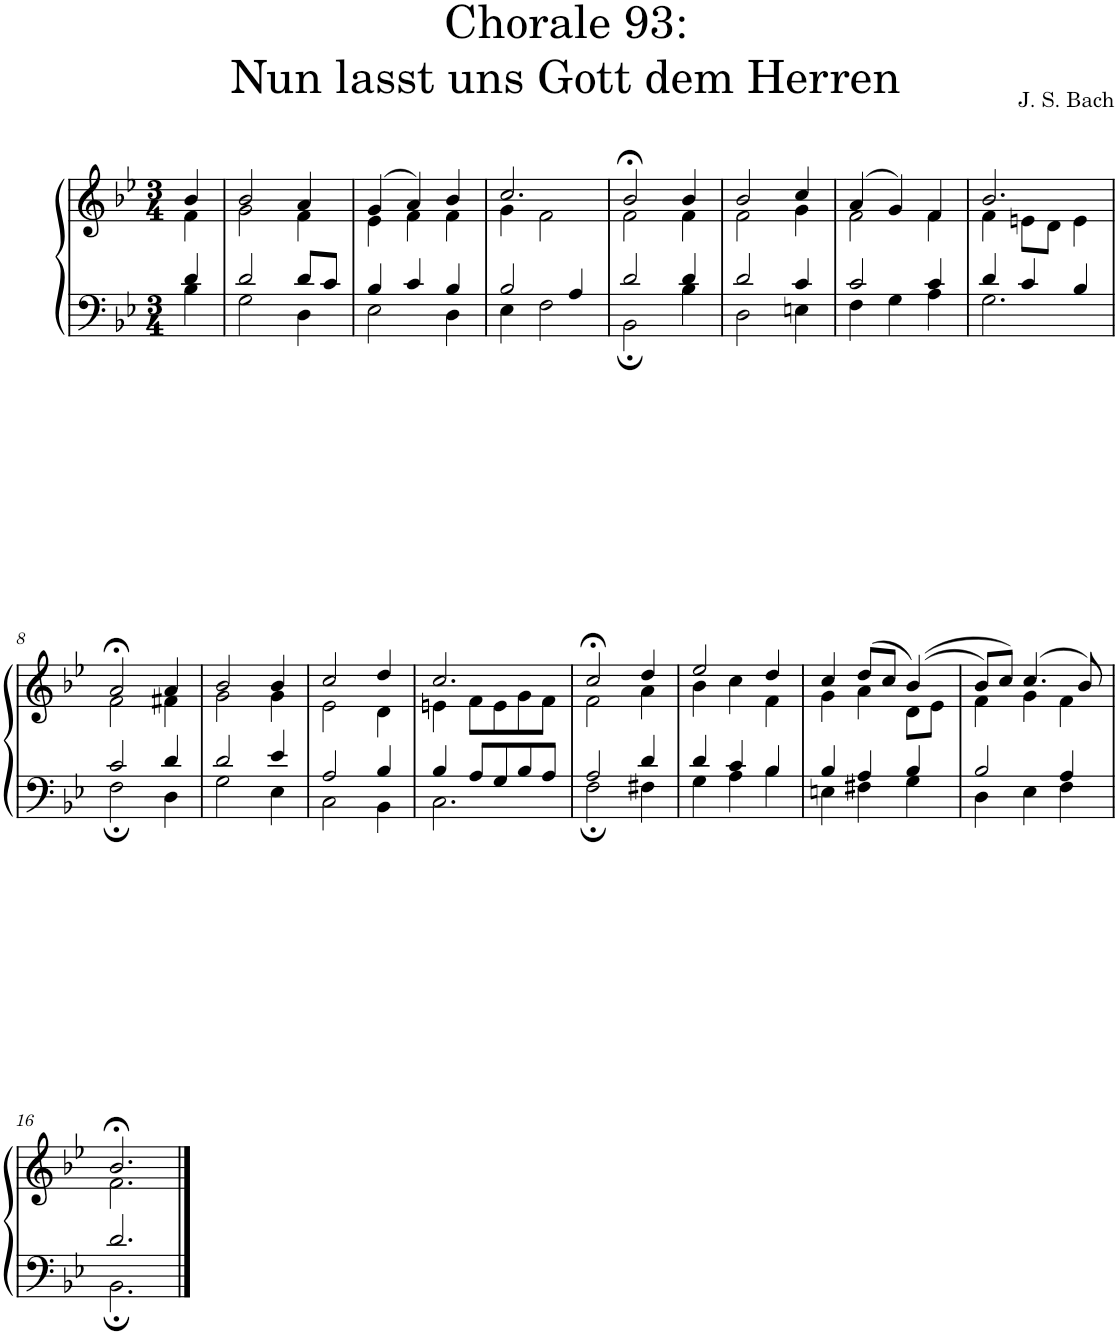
**kern	**kern
*part1	*part1
*staff2	*staff1
*I"S,A	*
*clefF4	*clefG2
*k[b-e-]	*k[b-e-]
*M3/4	*M3/4
=	=
*^	*^
4d/	4B-\	4b-/	4f\
=1	=1	=1	=1
2d/	2G\	2b-/	2g\
8d/L	4D\	4a/	4f\
8c/J	.	.	.
=2	=2	=2	=2
4B-/	2E-\	(>4g/	4e-\
4c/	.	4a/)	4f\
4B-/	4D\	4b-/	4f\
=3	=3	=3	=3
2B-/	4E-\	2.cc/	4g\
.	2F\	.	2f\
4A/	.	.	.
=4	=4	=4	=4
2d/	2BB-;\	2b-;</	2f\
4d/	4B-\	4b-/	4f\
=5	=5	=5	=5
2d/	2D\	2b-/	2f\
4c/	4En\	4cc/	4g\
=6	=6	=6	=6
2c/	4F\	(>4a/	2f\
.	4G\	4g/)	.
4c/	4A\	4f/	4f\
=7	=7	=7	=7
4d/	2.G\	2.b-/	4f\
4c/	.	.	8en\L
.	.	.	8d\J
4B-/	.	.	4e\
!!LO:LB:g=z	!!
=8	=8	=8	=8
2c/	2F;\	2a;</	2f\
4d/	4D\	4a/	4f#X\
=9	=9	=9	=9
2d/	2G\	2b-/	2g\
4e-/	4E-\	4b-/	4g\
=10	=10	=10	=10
2A/	2C\	2cc/	2e-\
4B-/	4BB-\	4dd/	4d\
=11	=11	=11	=11
4B-/	2.C\	2.cc/	4en\
8A/L	.	.	8f\L
8G/	.	.	8e\
8B-/	.	.	8g\
8A/J	.	.	8f\J
=12	=12	=12	=12
2A/	2F;\	2cc;</	2f\
4d/	4F#X\	4dd/	4a\
=13	=13	=13	=13
4d/	4G\	2ee-/	4b-\
4c/	4A\	.	4cc\
4B-/	4B-\	4dd/	4f\
=14	=14	=14	=14
4B-/	4En\	4cc/	4g\
4A/	4F#X\	(>8dd/L	4a\
.	.	8cc/J	.
4B-/	4G\	(>(>4b-/)	8d\L
.	.	.	8e-\J
=15	=15	=15	=15
2B-/	4D\	8b-/L)	4f\
.	.	8cc/J)	.
.	4E-\	(>4.cc/	4g\
4A/	4F\	.	4f\
.	.	8b-/)	.
!!LO:LB:g=z	!!
=16	=16	=16	=16
2.d/	2.BB-;\	2.b-;</	2.f\
*v	*v	*	*
*	*v	*v
==	==
*-	*-
